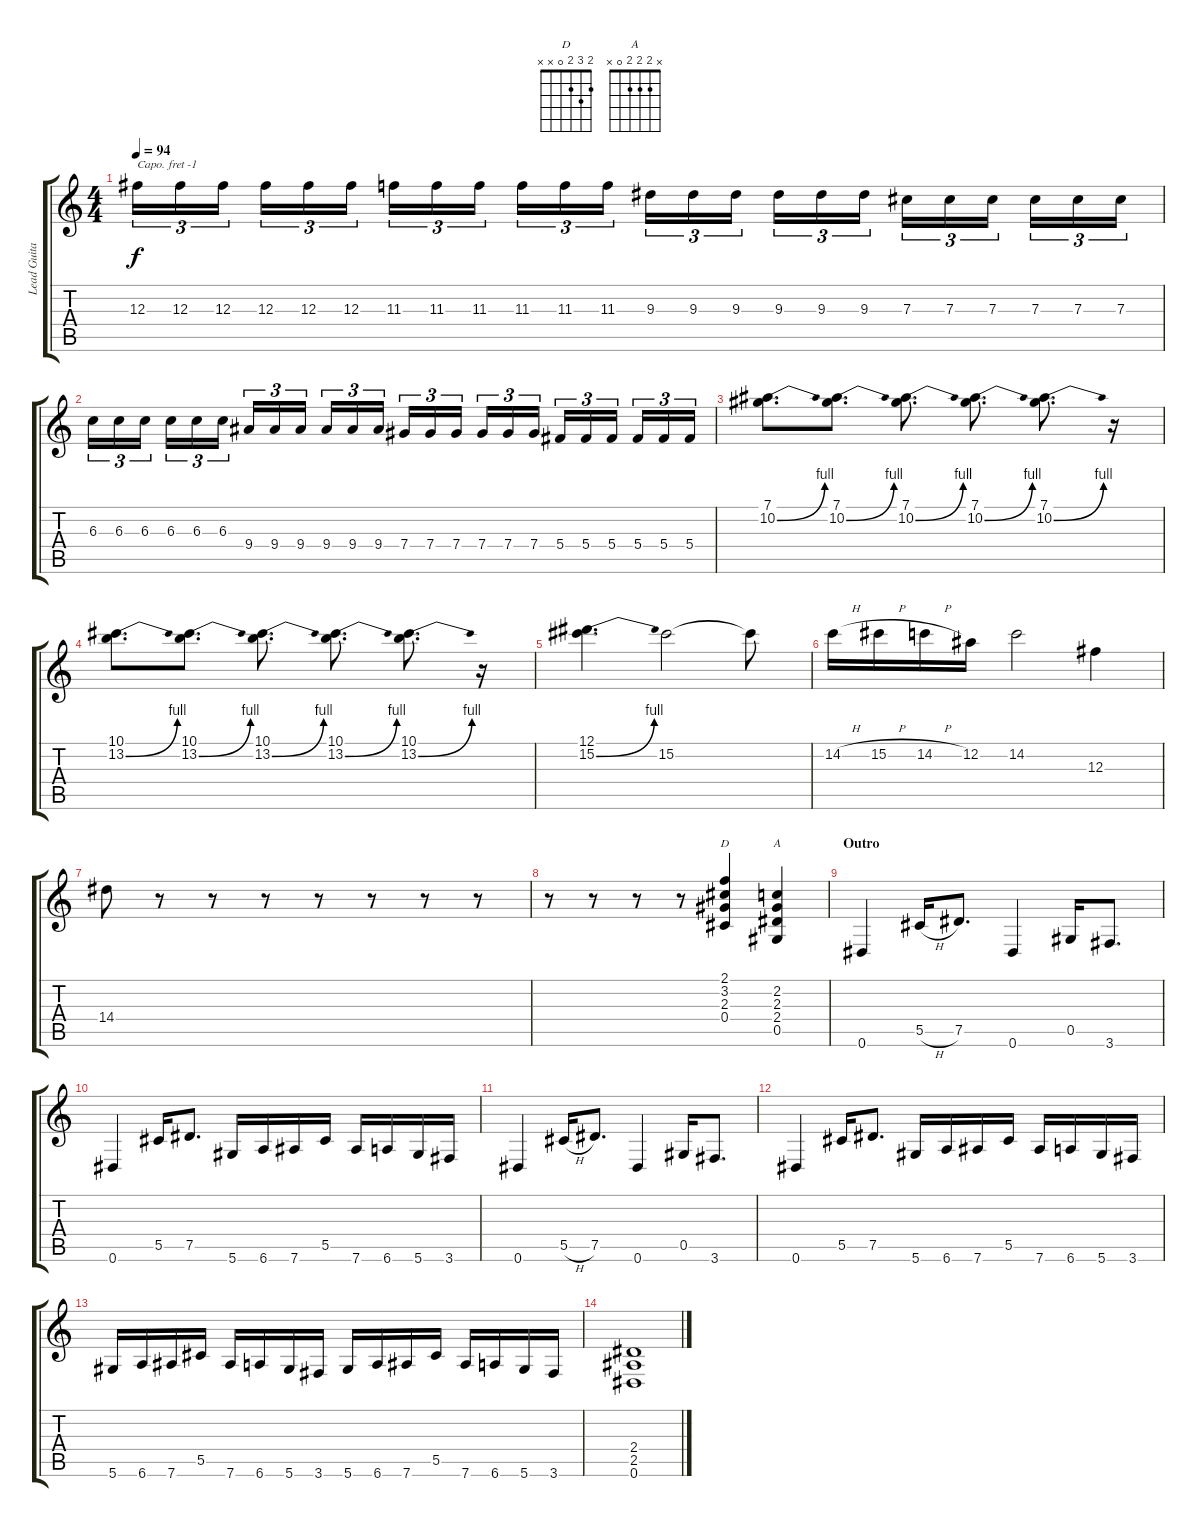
\track ("Lead Guitar" "Lead Guita") {instrument distortionguitar}
\staff {score tabs}
\capo -1
\tuning (E4 B3 G3 D3 A2 E2) {hide}
\chord ("D" 2 3 2 0 x x)
\chord ("A" x 2 2 2 0 x)
\ts (4 4)
\tempo 94
\clef g2
\ks c
12.3.16{tu (3 2) dy f} 12.3.16{tu (3 2)} 12.3.16{tu (3 2)} 12.3.16{tu (3 2)} 12.3.16{tu (3 2)} 12.3.16{tu (3 2)} 11.3.16{tu (3 2)} 11.3.16{tu (3 2)} 11.3.16{tu (3 2)} 11.3.16{tu (3 2)} 11.3.16{tu (3 2)} 11.3.16{tu (3 2)} 9.3.16{tu (3 2)} 9.3.16{tu (3 2)} 9.3.16{tu (3 2)} 9.3.16{tu (3 2)} 9.3.16{tu (3 2)} 9.3.16{tu (3 2)} 7.3.16{tu (3 2)} 7.3.16{tu (3 2)} 7.3.16{tu (3 2)} 7.3.16{tu (3 2)} 7.3.16{tu (3 2)} 7.3.16{tu (3 2)} |
6.3.16{tu (3 2)} 6.3.16{tu (3 2)} 6.3.16{tu (3 2)} 6.3.16{tu (3 2)} 6.3.16{tu (3 2)} 6.3.16{tu (3 2)} 9.4.16{tu (3 2)} 9.4.16{tu (3 2)} 9.4.16{tu (3 2)} 9.4.16{tu (3 2)} 9.4.16{tu (3 2)} 9.4.16{tu (3 2)} 7.4.16{tu (3 2)} 7.4.16{tu (3 2)} 7.4.16{tu (3 2)} 7.4.16{tu (3 2)} 7.4.16{tu (3 2)} 7.4.16{tu (3 2)} 5.4.16{tu (3 2)} 5.4.16{tu (3 2)} 5.4.16{tu (3 2)} 5.4.16{tu (3 2)} 5.4.16{tu (3 2)} 5.4.16{tu (3 2)} |
(7.1 10.2{be (bend 0 0 60 4)}).8{d} (7.1 10.2{be (bend 0 0 60 4)}).8{d} (7.1 10.2{be (bend 0 0 60 4)}).8{d} (7.1 10.2{be (bend 0 0 60 4)}).8{d} (7.1 10.2{be (bend 0 0 60 4)}).8{d} r.16 |
(10.1 13.2{be (bend 0 0 60 4)}).8{d} (10.1 13.2{be (bend 0 0 60 4)}).8{d} (10.1 13.2{be (bend 0 0 60 4)}).8{d} (10.1 13.2{be (bend 0 0 60 4)}).8{d} (10.1 13.2{be (bend 0 0 60 4)}).8{d} r.16 |
(12.1 15.2{be (bend 0 0 60 4)}).4{d} 15.2.2 15.2{t}.8 |
14.2{h}.16 15.2{h}.16 14.2{h}.16 12.2.16 14.2.2 12.3.4 |
14.4.8 r.8 r.8 r.8 r.8 r.8 r.8 r.8 |
r.8 r.8 r.8 r.8 (2.1 3.2 2.3 0.4).4{ch "D"} (2.2 2.3 2.4 0.5).4{ch "A"} |
\section ("" "Outro")
0.6.4 5.5{h}.16 7.5.8{d} 0.6.4 0.5.16 3.6.8{d} |
0.6.4 5.5.16 7.5.8{d} 5.6.16 6.6.16 7.6.16 5.5.16 7.6.16 6.6.16 5.6.16 3.6.16 |
0.6.4 5.5{h}.16 7.5.8{d} 0.6.4 0.5.16 3.6.8{d} |
0.6.4 5.5.16 7.5.8{d} 5.6.16 6.6.16 7.6.16 5.5.16 7.6.16 6.6.16 5.6.16 3.6.16 |
5.6.16 6.6.16 7.6.16 5.5.16 7.6.16 6.6.16 5.6.16 3.6.16 5.6.16 6.6.16 7.6.16 5.5.16 7.6.16 6.6.16 5.6.16 3.6.16 |
(2.4 2.5 0.6).1
